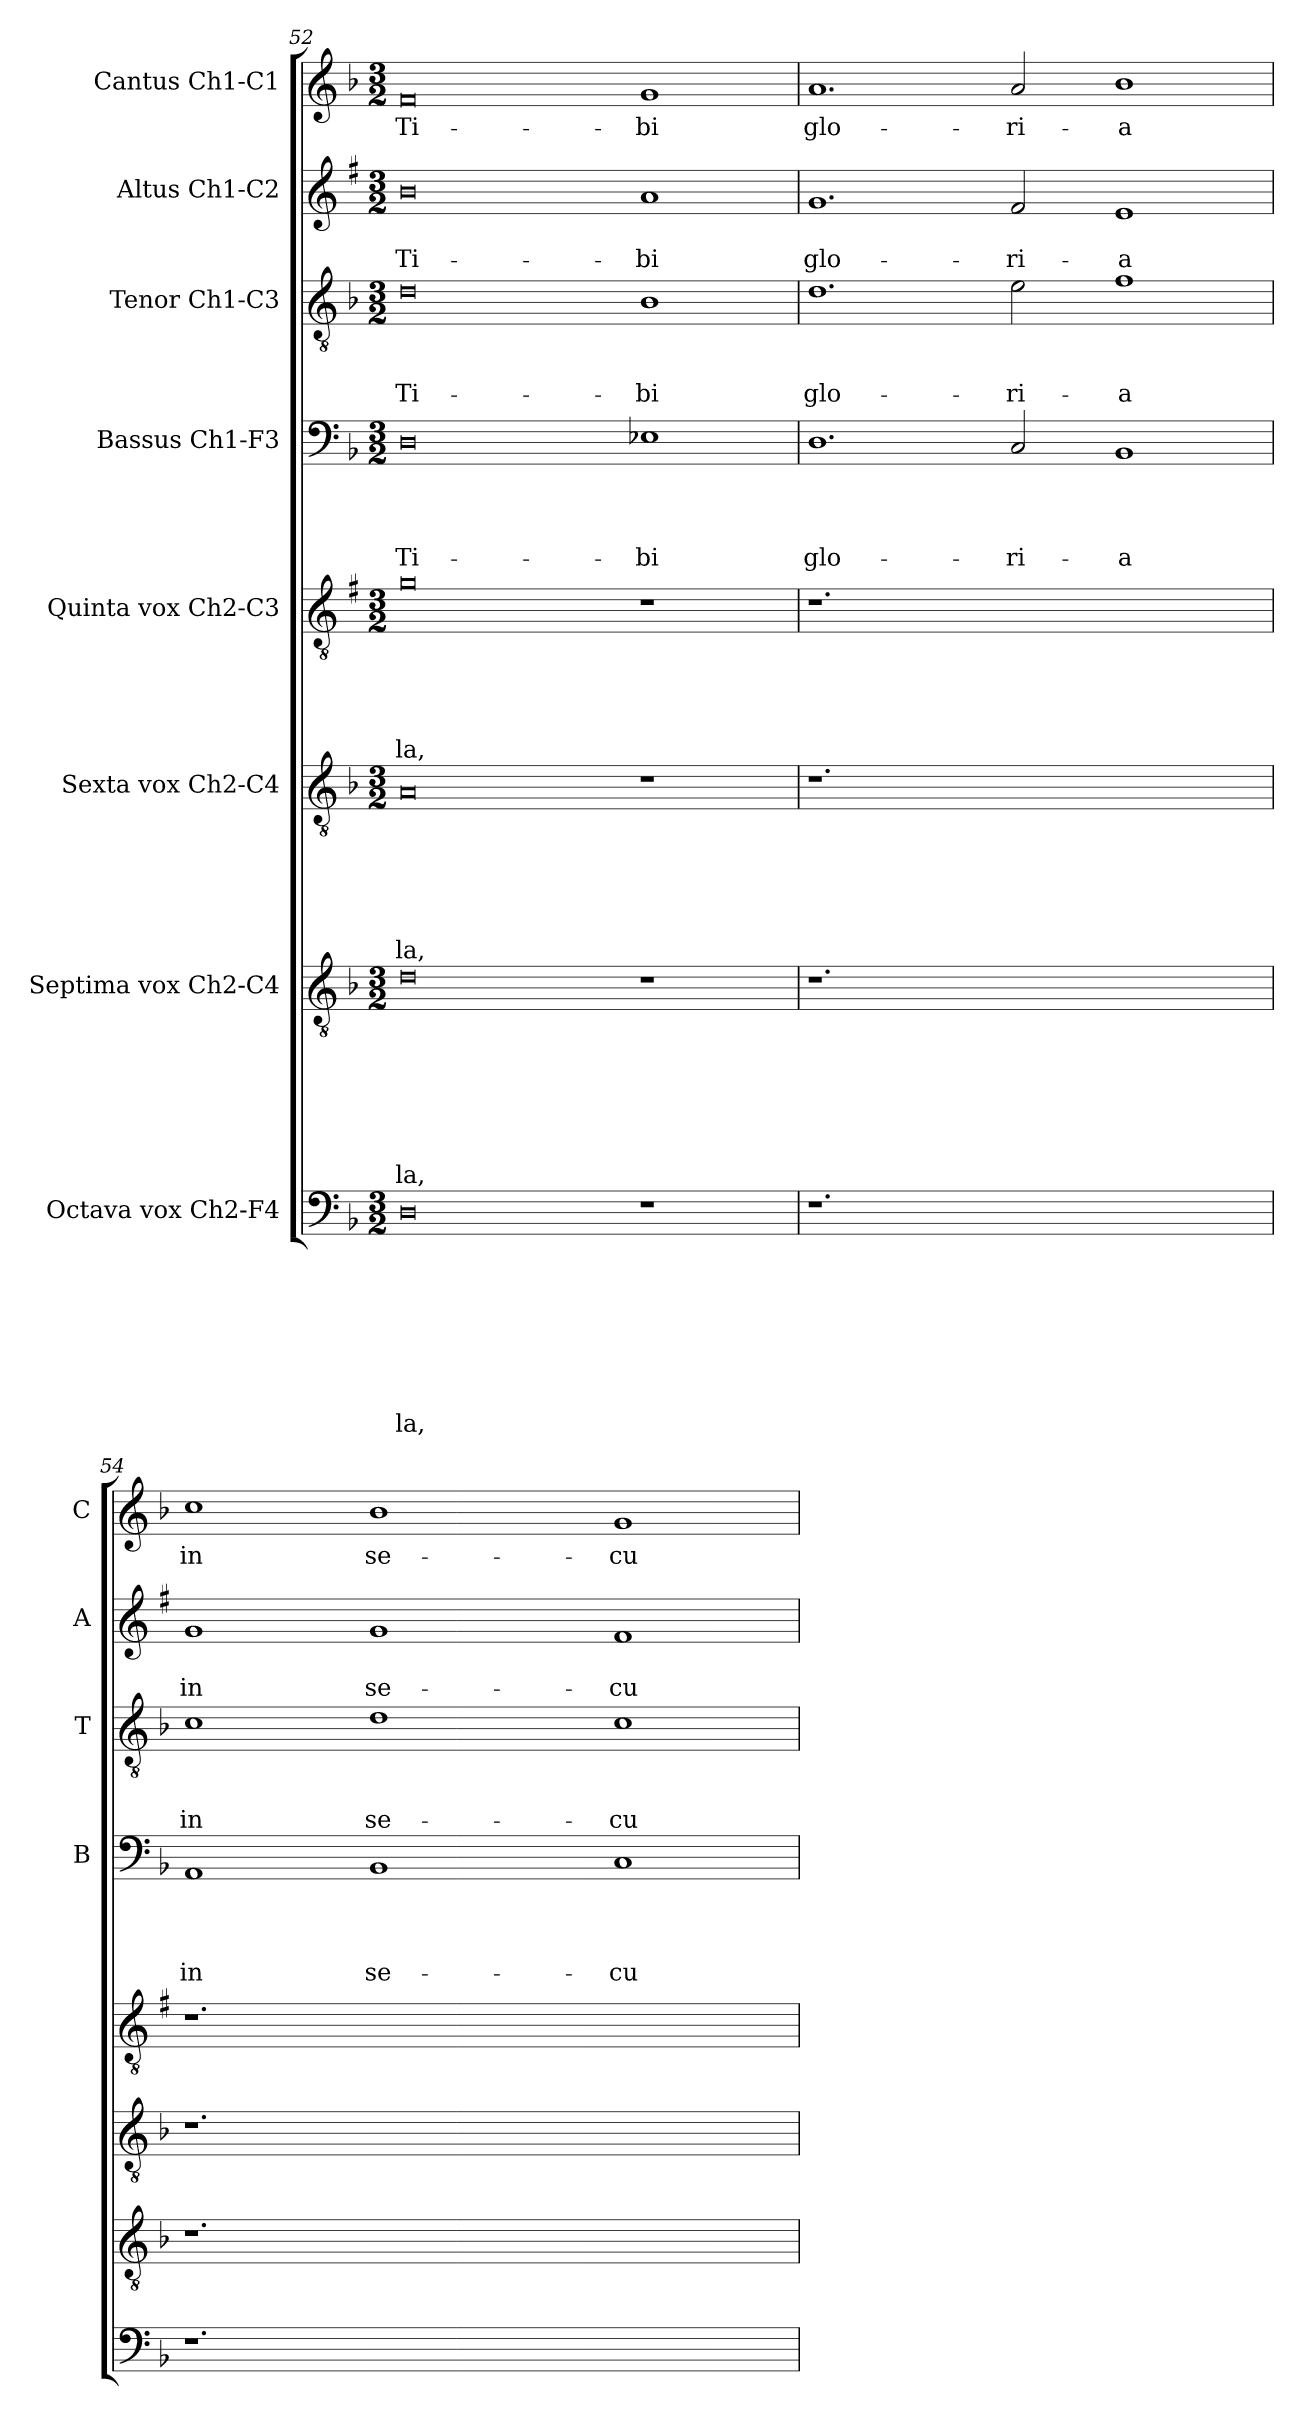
**kern	**text	**text	**text	**text	**text	**text	**text	**text	**kern	**text	**text	**text	**text	**text	**text	**text	**kern	**text	**text	**text	**text	**text	**text	**kern	**text	**text	**text	**text	**text	**kern	**text	**text	**text	**text	**kern	**text	**text	**text	**kern	**text	**text	**kern	**text
*part8	*part8	*part8	*part8	*part8	*part8	*part8	*part8	*part8	*part7	*part7	*part7	*part7	*part7	*part7	*part7	*part7	*part6	*part6	*part6	*part6	*part6	*part6	*part6	*part5	*part5	*part5	*part5	*part5	*part5	*part4	*part4	*part4	*part4	*part4	*part3	*part3	*part3	*part3	*part2	*part2	*part2	*part1	*part1
*staff8	*staff8	*staff8	*staff8	*staff8	*staff8	*staff8	*staff8	*staff8	*staff7	*staff7	*staff7	*staff7	*staff7	*staff7	*staff7	*staff7	*staff6	*staff6	*staff6	*staff6	*staff6	*staff6	*staff6	*staff5	*staff5	*staff5	*staff5	*staff5	*staff5	*staff4	*staff4	*staff4	*staff4	*staff4	*staff3	*staff3	*staff3	*staff3	*staff2	*staff2	*staff2	*staff1	*staff1
*I"Octava vox Ch2-F4	*	*	*	*	*	*	*	*	*I"Septima vox Ch2-C4	*	*	*	*	*	*	*	*I"Sexta vox Ch2-C4	*	*	*	*	*	*	*I"Quinta vox Ch2-C3	*	*	*	*	*	*I"Bassus Ch1-F3	*	*	*	*	*I"Tenor Ch1-C3	*	*	*	*I"Altus Ch1-C2	*	*	*I"Cantus Ch1-C1	*
*	*	*	*	*	*	*	*	*	*	*	*	*	*	*	*	*	*	*	*	*	*	*	*	*	*	*	*	*	*	*I'B	*	*	*	*	*I'T	*	*	*	*I'A	*	*	*I'C	*
*clefF4	*	*	*	*	*	*	*	*	*clefGv2	*	*	*	*	*	*	*	*clefGv2	*	*	*	*	*	*	*clefGv2	*	*	*	*	*	*clefF4	*	*	*	*	*clefGv2	*	*	*	*clefG2	*	*	*clefG2	*
*	*	*	*	*	*	*	*	*	*	*	*	*	*	*	*	*	*	*	*	*	*	*	*	*ITrd1c2	*	*	*	*	*	*	*	*	*	*	*	*	*	*	*ITrd1c2	*	*	*	*
*k[b-]	*	*	*	*	*	*	*	*	*k[b-]	*	*	*	*	*	*	*	*k[b-]	*	*	*	*	*	*	*k[b-]	*	*	*	*	*	*k[b-]	*	*	*	*	*k[b-]	*	*	*	*k[b-]	*	*	*k[b-]	*
*F:	*	*	*	*	*	*	*	*	*F:	*	*	*	*	*	*	*	*F:	*	*	*	*	*	*	*F:	*	*	*	*	*	*F:	*	*	*	*	*F:	*	*	*	*F:	*	*	*F:	*
*M3/2	*	*	*	*	*	*	*	*	*M3/2	*	*	*	*	*	*	*	*M3/2	*	*	*	*	*	*	*M3/2	*	*	*	*	*	*M3/2	*	*	*	*	*M3/2	*	*	*	*M3/2	*	*	*M3/2	*
=52	=52	=52	=52	=52	=52	=52	=52	=52	=52	=52	=52	=52	=52	=52	=52	=52	=52	=52	=52	=52	=52	=52	=52	=52	=52	=52	=52	=52	=52	=52	=52	=52	=52	=52	=52	=52	=52	=52	=52	=52	=52	=52	=52
!	!	!	!	!	!	!	!	!LO:LY:b	!	!	!	!	!	!	!	!LO:LY:b	!	!	!	!	!	!	!LO:LY:b	!	!	!	!	!	!LO:LY:b	!	!	!	!	!LO:LY:b	!	!	!	!LO:LY:b	!	!	!LO:LY:b	!	!LO:LY:b
0D	.	.	.	.	.	.	.	-la,	0d	.	.	.	.	.	.	-la,	0A	.	.	.	.	.	-la,	0f	.	.	.	.	-la,	0D	.	.	.	Ti-	0d	.	.	Ti-	0a	.	Ti-	0f	Ti-
!	!	!	!	!	!	!	!	!	!	!	!	!	!	!	!	!	!	!	!	!	!	!	!	!	!	!	!	!	!	!	!	!	!	!LO:LY:b	!	!	!	!LO:LY:b	!	!	!LO:LY:b	!	!LO:LY:b
1r	.	.	.	.	.	.	.	.	1r	.	.	.	.	.	.	.	1r	.	.	.	.	.	.	1r	.	.	.	.	.	1E-X	.	.	.	-bi	1B-	.	.	-bi	1g	.	-bi	1g	-bi
=53	=53	=53	=53	=53	=53	=53	=53	=53	=53	=53	=53	=53	=53	=53	=53	=53	=53	=53	=53	=53	=53	=53	=53	=53	=53	=53	=53	=53	=53	=53	=53	=53	=53	=53	=53	=53	=53	=53	=53	=53	=53	=53	=53
!	!	!	!	!	!	!	!	!	!	!	!	!	!	!	!	!	!	!	!	!	!	!	!	!	!	!	!	!	!	!	!	!	!	!LO:LY:b	!	!	!	!LO:LY:b	!	!	!LO:LY:b	!	!LO:LY:b
1.r	.	.	.	.	.	.	.	.	1.r	.	.	.	.	.	.	.	1.r	.	.	.	.	.	.	1.r	.	.	.	.	.	1.D	.	.	.	glo-	1.d	.	.	glo-	1.f	.	glo-	1.a	glo-
!	!	!	!	!	!	!	!	!	!	!	!	!	!	!	!	!	!	!	!	!	!	!	!	!	!	!	!	!	!	!	!	!	!	!LO:LY:b	!	!	!	!LO:LY:b	!	!	!LO:LY:b	!	!LO:LY:b
1.ryy	.	.	.	.	.	.	.	.	1.ryy	.	.	.	.	.	.	.	1.ryy	.	.	.	.	.	.	1.ryy	.	.	.	.	.	2C/	.	.	.	-ri-	2e\	.	.	-ri-	2e/	.	-ri-	2a/	-ri-
!	!	!	!	!	!	!	!	!	!	!	!	!	!	!	!	!	!	!	!	!	!	!	!	!	!	!	!	!	!	!	!	!	!	!LO:LY:b	!	!	!	!LO:LY:b	!	!	!LO:LY:b	!	!LO:LY:b
.	.	.	.	.	.	.	.	.	.	.	.	.	.	.	.	.	.	.	.	.	.	.	.	.	.	.	.	.	.	1BB-	.	.	.	-a	1f	.	.	-a	1d	.	-a	1b-	-a
=54	=54	=54	=54	=54	=54	=54	=54	=54	=54	=54	=54	=54	=54	=54	=54	=54	=54	=54	=54	=54	=54	=54	=54	=54	=54	=54	=54	=54	=54	=54	=54	=54	=54	=54	=54	=54	=54	=54	=54	=54	=54	=54	=54
!	!	!	!	!	!	!	!	!	!	!	!	!	!	!	!	!	!	!	!	!	!	!	!	!	!	!	!	!	!	!	!	!	!	!LO:LY:b	!	!	!	!LO:LY:b	!	!	!LO:LY:b	!	!LO:LY:b
1.r	.	.	.	.	.	.	.	.	1.r	.	.	.	.	.	.	.	1.r	.	.	.	.	.	.	1.r	.	.	.	.	.	1AA	.	.	.	in	1c	.	.	in	1f	.	in	1cc	in
!	!	!	!	!	!	!	!	!	!	!	!	!	!	!	!	!	!	!	!	!	!	!	!	!	!	!	!	!	!	!	!	!	!	!LO:LY:b	!	!	!	!LO:LY:b	!	!	!LO:LY:b	!	!LO:LY:b
.	.	.	.	.	.	.	.	.	.	.	.	.	.	.	.	.	.	.	.	.	.	.	.	.	.	.	.	.	.	1BB-	.	.	.	se-	1d	.	.	se-	1f	.	se-	1b-	se-
1.ryy	.	.	.	.	.	.	.	.	1.ryy	.	.	.	.	.	.	.	1.ryy	.	.	.	.	.	.	1.ryy	.	.	.	.	.	.	.	.	.	.	.	.	.	.	.	.	.	.	.
!	!	!	!	!	!	!	!	!	!	!	!	!	!	!	!	!	!	!	!	!	!	!	!	!	!	!	!	!	!	!	!	!	!	!LO:LY:b	!	!	!	!LO:LY:b	!	!	!LO:LY:b	!	!LO:LY:b
.	.	.	.	.	.	.	.	.	.	.	.	.	.	.	.	.	.	.	.	.	.	.	.	.	.	.	.	.	.	1C	.	.	.	-cu-	1c	.	.	-cu-	1e	.	-cu-	1g	-cu-
=	=	=	=	=	=	=	=	=	=	=	=	=	=	=	=	=	=	=	=	=	=	=	=	=	=	=	=	=	=	=	=	=	=	=	=	=	=	=	=	=	=	=	=
*-	*-	*-	*-	*-	*-	*-	*-	*-	*-	*-	*-	*-	*-	*-	*-	*-	*-	*-	*-	*-	*-	*-	*-	*-	*-	*-	*-	*-	*-	*-	*-	*-	*-	*-	*-	*-	*-	*-	*-	*-	*-	*-	*-
